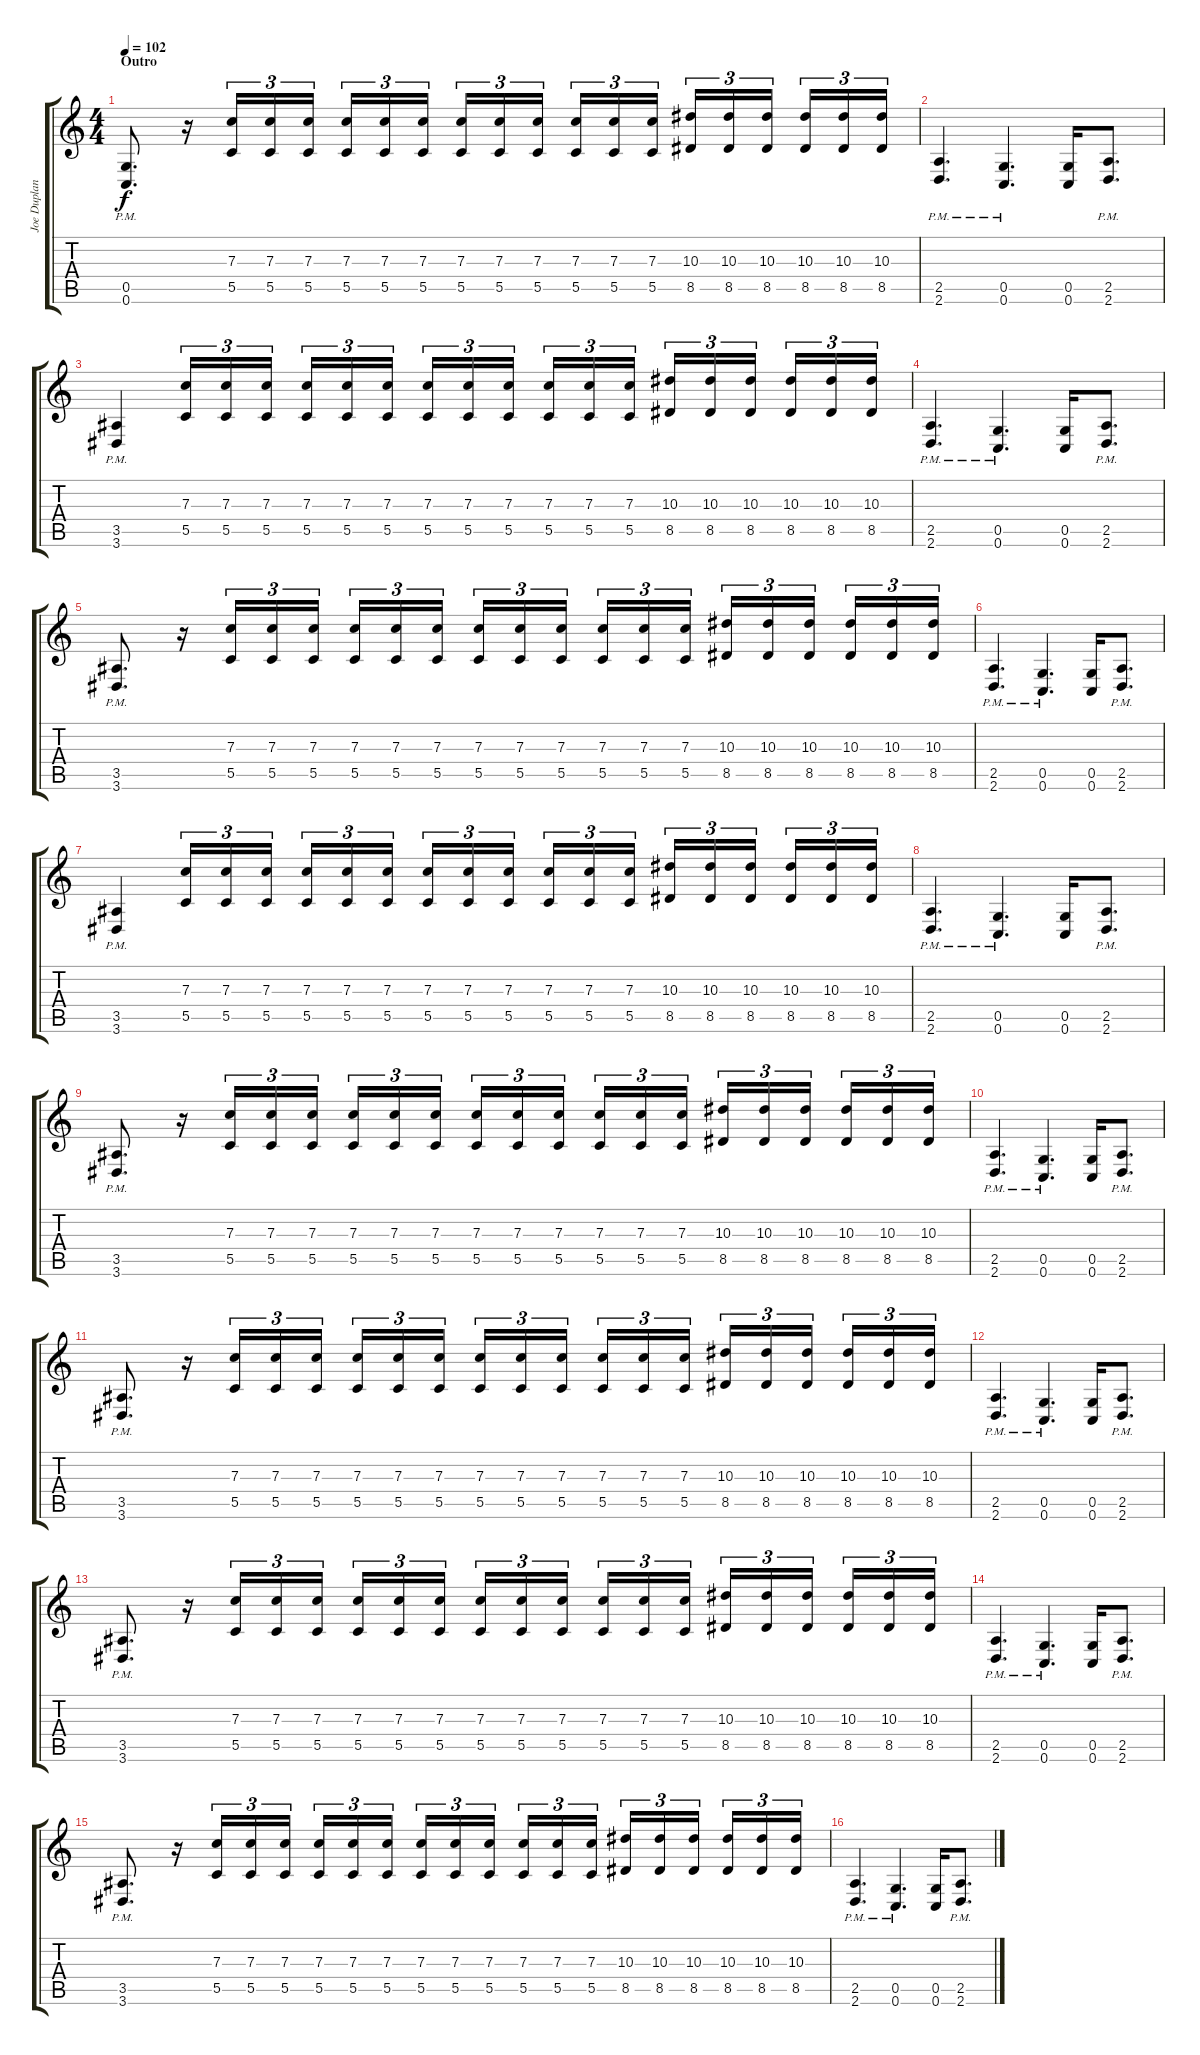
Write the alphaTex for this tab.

\track ("Joe Duplantier" "Joe Duplan") {instrument distortionguitar}
\staff {score tabs}
\tuning (D4 A3 F3 C3 G2 C2) {hide}
\ts (4 4)
\section ("" "Outro")
\tempo 102
\clef g2
\ks c
(0.5{pm} 0.6{pm}).8{d dy f} r.16 (7.3 5.5).16{tu (3 2)} (7.3 5.5).16{tu (3 2)} (7.3 5.5).16{tu (3 2) beam splitsecondary} (7.3 5.5).16{tu (3 2)} (7.3 5.5).16{tu (3 2)} (7.3 5.5).16{tu (3 2)} (7.3 5.5).16{tu (3 2)} (7.3 5.5).16{tu (3 2)} (7.3 5.5).16{tu (3 2) beam splitsecondary} (7.3 5.5).16{tu (3 2)} (7.3 5.5).16{tu (3 2)} (7.3 5.5).16{tu (3 2)} (10.3 8.5).16{tu (3 2)} (10.3 8.5).16{tu (3 2)} (10.3 8.5).16{tu (3 2) beam splitsecondary} (10.3 8.5).16{tu (3 2)} (10.3 8.5).16{tu (3 2)} (10.3 8.5).16{tu (3 2)} |
(2.5{pm} 2.6{pm}).4{d} (0.5{pm} 0.6{pm}).4{d} (0.5 0.6).16 (2.5{pm} 2.6).8{d} |
(3.5{pm} 3.6{pm}).4 (7.3 5.5).16{tu (3 2)} (7.3 5.5).16{tu (3 2)} (7.3 5.5).16{tu (3 2) beam splitsecondary} (7.3 5.5).16{tu (3 2)} (7.3 5.5).16{tu (3 2)} (7.3 5.5).16{tu (3 2)} (7.3 5.5).16{tu (3 2)} (7.3 5.5).16{tu (3 2)} (7.3 5.5).16{tu (3 2) beam splitsecondary} (7.3 5.5).16{tu (3 2)} (7.3 5.5).16{tu (3 2)} (7.3 5.5).16{tu (3 2)} (10.3 8.5).16{tu (3 2)} (10.3 8.5).16{tu (3 2)} (10.3 8.5).16{tu (3 2) beam splitsecondary} (10.3 8.5).16{tu (3 2)} (10.3 8.5).16{tu (3 2)} (10.3 8.5).16{tu (3 2)} |
(2.5{pm} 2.6{pm}).4{d} (0.5{pm} 0.6{pm}).4{d} (0.5 0.6).16 (2.5{pm} 2.6).8{d} |
(3.5{pm} 3.6{pm}).8{d} r.16 (7.3 5.5).16{tu (3 2)} (7.3 5.5).16{tu (3 2)} (7.3 5.5).16{tu (3 2) beam splitsecondary} (7.3 5.5).16{tu (3 2)} (7.3 5.5).16{tu (3 2)} (7.3 5.5).16{tu (3 2)} (7.3 5.5).16{tu (3 2)} (7.3 5.5).16{tu (3 2)} (7.3 5.5).16{tu (3 2) beam splitsecondary} (7.3 5.5).16{tu (3 2)} (7.3 5.5).16{tu (3 2)} (7.3 5.5).16{tu (3 2)} (10.3 8.5).16{tu (3 2)} (10.3 8.5).16{tu (3 2)} (10.3 8.5).16{tu (3 2) beam splitsecondary} (10.3 8.5).16{tu (3 2)} (10.3 8.5).16{tu (3 2)} (10.3 8.5).16{tu (3 2)} |
(2.5{pm} 2.6{pm}).4{d} (0.5{pm} 0.6{pm}).4{d} (0.5 0.6).16 (2.5{pm} 2.6).8{d} |
(3.5{pm} 3.6{pm}).4 (7.3 5.5).16{tu (3 2)} (7.3 5.5).16{tu (3 2)} (7.3 5.5).16{tu (3 2) beam splitsecondary} (7.3 5.5).16{tu (3 2)} (7.3 5.5).16{tu (3 2)} (7.3 5.5).16{tu (3 2)} (7.3 5.5).16{tu (3 2)} (7.3 5.5).16{tu (3 2)} (7.3 5.5).16{tu (3 2) beam splitsecondary} (7.3 5.5).16{tu (3 2)} (7.3 5.5).16{tu (3 2)} (7.3 5.5).16{tu (3 2)} (10.3 8.5).16{tu (3 2)} (10.3 8.5).16{tu (3 2)} (10.3 8.5).16{tu (3 2) beam splitsecondary} (10.3 8.5).16{tu (3 2)} (10.3 8.5).16{tu (3 2)} (10.3 8.5).16{tu (3 2)} |
(2.5{pm} 2.6{pm}).4{d} (0.5{pm} 0.6{pm}).4{d} (0.5 0.6).16 (2.5{pm} 2.6).8{d} |
(3.5{pm} 3.6{pm}).8{d} r.16 (7.3 5.5).16{tu (3 2)} (7.3 5.5).16{tu (3 2)} (7.3 5.5).16{tu (3 2) beam splitsecondary} (7.3 5.5).16{tu (3 2)} (7.3 5.5).16{tu (3 2)} (7.3 5.5).16{tu (3 2)} (7.3 5.5).16{tu (3 2)} (7.3 5.5).16{tu (3 2)} (7.3 5.5).16{tu (3 2) beam splitsecondary} (7.3 5.5).16{tu (3 2)} (7.3 5.5).16{tu (3 2)} (7.3 5.5).16{tu (3 2)} (10.3 8.5).16{tu (3 2)} (10.3 8.5).16{tu (3 2)} (10.3 8.5).16{tu (3 2) beam splitsecondary} (10.3 8.5).16{tu (3 2)} (10.3 8.5).16{tu (3 2)} (10.3 8.5).16{tu (3 2)} |
(2.5{pm} 2.6{pm}).4{d} (0.5{pm} 0.6{pm}).4{d} (0.5 0.6).16 (2.5{pm} 2.6).8{d} |
(3.5{pm} 3.6{pm}).8{d} r.16 (7.3 5.5).16{tu (3 2)} (7.3 5.5).16{tu (3 2)} (7.3 5.5).16{tu (3 2) beam splitsecondary} (7.3 5.5).16{tu (3 2)} (7.3 5.5).16{tu (3 2)} (7.3 5.5).16{tu (3 2)} (7.3 5.5).16{tu (3 2)} (7.3 5.5).16{tu (3 2)} (7.3 5.5).16{tu (3 2) beam splitsecondary} (7.3 5.5).16{tu (3 2)} (7.3 5.5).16{tu (3 2)} (7.3 5.5).16{tu (3 2)} (10.3 8.5).16{tu (3 2)} (10.3 8.5).16{tu (3 2)} (10.3 8.5).16{tu (3 2) beam splitsecondary} (10.3 8.5).16{tu (3 2)} (10.3 8.5).16{tu (3 2)} (10.3 8.5).16{tu (3 2)} |
(2.5{pm} 2.6{pm}).4{d} (0.5{pm} 0.6{pm}).4{d} (0.5 0.6).16 (2.5{pm} 2.6).8{d} |
(3.5{pm} 3.6{pm}).8{d} r.16 (7.3 5.5).16{tu (3 2)} (7.3 5.5).16{tu (3 2)} (7.3 5.5).16{tu (3 2) beam splitsecondary} (7.3 5.5).16{tu (3 2)} (7.3 5.5).16{tu (3 2)} (7.3 5.5).16{tu (3 2)} (7.3 5.5).16{tu (3 2)} (7.3 5.5).16{tu (3 2)} (7.3 5.5).16{tu (3 2) beam splitsecondary} (7.3 5.5).16{tu (3 2)} (7.3 5.5).16{tu (3 2)} (7.3 5.5).16{tu (3 2)} (10.3 8.5).16{tu (3 2)} (10.3 8.5).16{tu (3 2)} (10.3 8.5).16{tu (3 2) beam splitsecondary} (10.3 8.5).16{tu (3 2)} (10.3 8.5).16{tu (3 2)} (10.3 8.5).16{tu (3 2)} |
(2.5{pm} 2.6{pm}).4{d} (0.5{pm} 0.6{pm}).4{d} (0.5 0.6).16 (2.5{pm} 2.6).8{d} |
(3.5{pm} 3.6{pm}).8{d volume 11} r.16 (7.3 5.5).16{tu (3 2)} (7.3 5.5).16{tu (3 2)} (7.3 5.5).16{tu (3 2) beam splitsecondary} (7.3 5.5).16{tu (3 2)} (7.3 5.5).16{tu (3 2)} (7.3 5.5).16{tu (3 2)} (7.3 5.5).16{tu (3 2)} (7.3 5.5).16{tu (3 2)} (7.3 5.5).16{tu (3 2) beam splitsecondary} (7.3 5.5).16{tu (3 2)} (7.3 5.5).16{tu (3 2)} (7.3 5.5).16{tu (3 2)} (10.3 8.5).16{tu (3 2)} (10.3 8.5).16{tu (3 2)} (10.3 8.5).16{tu (3 2) beam splitsecondary} (10.3 8.5).16{tu (3 2)} (10.3 8.5).16{tu (3 2)} (10.3 8.5).16{tu (3 2)} |
(2.5{pm} 2.6{pm}).4{d} (0.5{pm} 0.6{pm}).4{d} (0.5 0.6).16 (2.5{pm} 2.6).8{d}
